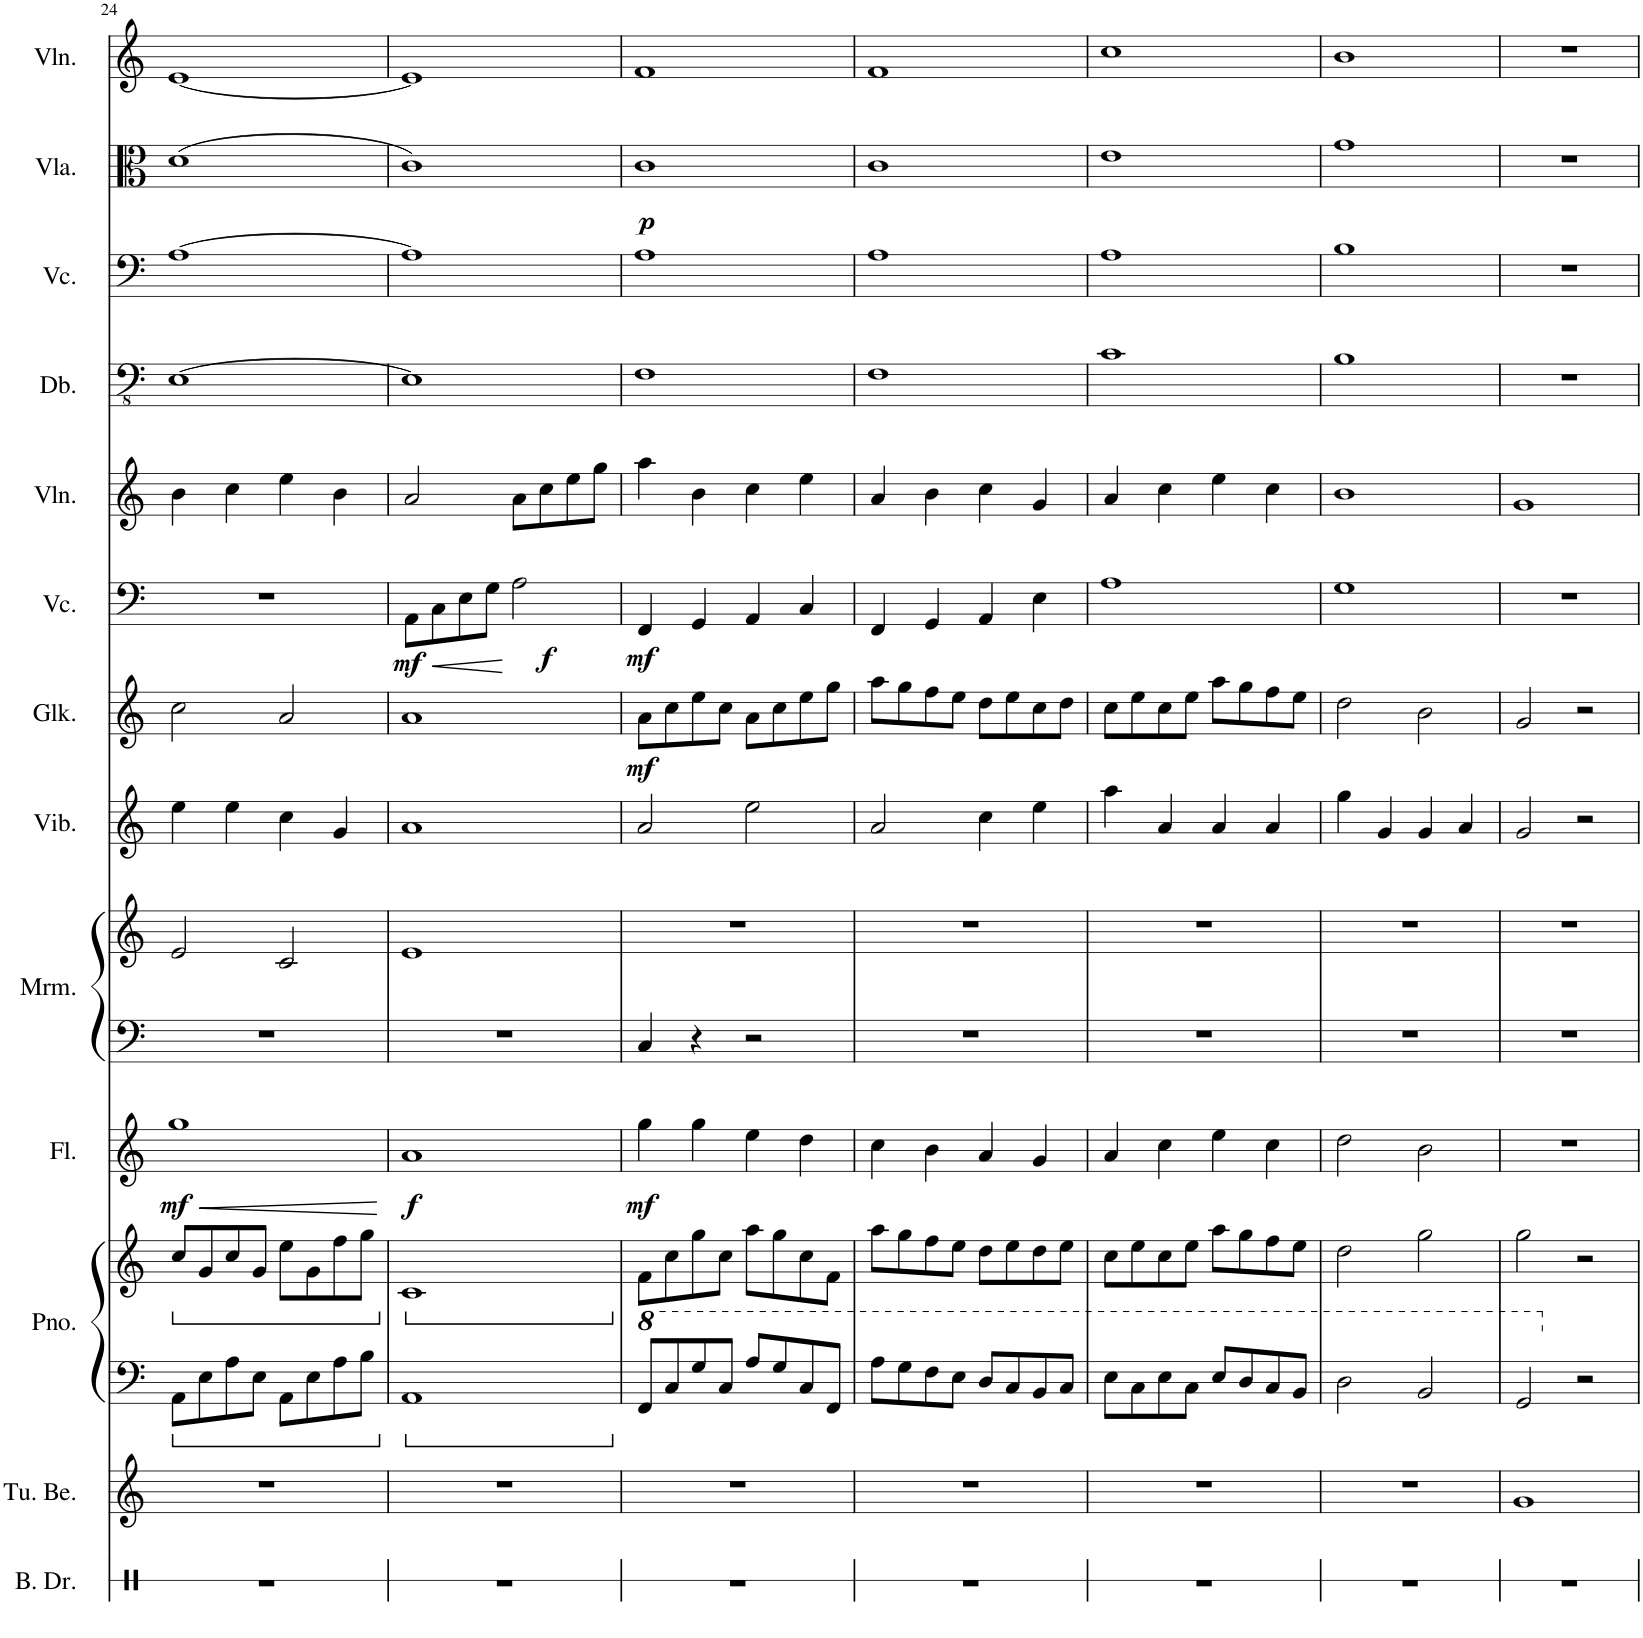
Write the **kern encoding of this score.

**kern	**kern	**kern	**kern	**kern	**dynam	**kern	**kern	**kern	**kern	**dynam	**kern	**dynam	**kern	**kern	**kern	**kern	**dynam	**kern
*part13	*part12	*part11	*part11	*part10	*part10	*part9	*part9	*part8	*part7	*part7	*part6	*part6	*part5	*part4	*part3	*part2	*part2	*part1
*staff15	*staff14	*staff13	*staff12	*staff11	*staff11	*staff10	*staff9	*staff8	*staff7	*staff7	*staff6	*staff6	*staff5	*staff4	*staff3	*staff2	*staff2	*staff1
*I"Bass Drum	*I"Tubular Bells	*I"Piano	*	*I"Flute	*	*I"Marimba	*	*I"Vibraphone	*I"Glockenspiel	*	*I"Violoncello	*	*I"Violin	*I"Double Bass	*I"Violoncello	*I"Viola	*	*I"Violin
*I'B. Dr.	*I'Tu. Be.	*I'Pno.	*	*I'Fl.	*	*I'Mrm.	*	*I'Vib.	*I'Glk.	*	*I'Vc.	*	*I'Vln.	*I'Db.	*I'Vc.	*I'Vla.	*	*I'Vln.
!!LO:PB:g=z
*clefX	*clefG2	*clefF4	*clefG2	*clefG2	*	*clefF4	*clefG2	*clefG2	*clefG2	*	*clefF4	*	*clefG2	*clefFv4	*clefF4	*clefC3	*	*clefG2
*	*	*	*	*	*	*	*	*	*Trd-14c-24	*	*	*	*	*Trd7c12	*	*	*	*
*k[]	*k[]	*k[]	*k[]	*k[]	*	*k[]	*k[]	*k[]	*k[]	*	*k[]	*	*k[]	*k[]	*k[]	*k[]	*	*k[]
*M4/4	*M4/4	*M4/4	*M4/4	*M4/4	*	*M4/4	*M4/4	*M4/4	*M4/4	*	*M4/4	*	*M4/4	*M4/4	*M4/4	*M4/4	*	*M4/4
*	*	*	*ped	*	*	*	*	*	*	*	*	*	*	*	*	*	*	*
=24	=24	=24	=24	=24	=24	=24	=24	=24	=24	=24	=24	=24	=24	=24	=24	=24	=24	=24
!	!	!	!	!	!LO:HP:b	!	!	!	!	!	!	!	!	!	!	!	!	!
!	!	!	!	!	!LO:DY:n=1:b	!	!	!	!	!	!	!	!	!	!	!	!	!
1r	1r	8AA\L	8cc/L	1gg	< mf	1r	2e/	4ee\	2cc\	.	1r	.	4b\	[1EE	[1A	(1d	.	[1e
.	.	8E\	8g/	.	.	.	.	.	.	.	.	.	.	.	.	.	.	.
.	.	8A\	8cc/	.	.	.	.	4ee\	.	.	.	.	4cc\	.	.	.	.	.
.	.	8E\J	8g/J	.	.	.	.	.	.	.	.	.	.	.	.	.	.	.
.	.	8AA\L	8ee\L	.	.	.	2c/	4cc\	2a/	.	.	.	4ee\	.	.	.	.	.
.	.	8E\	8g\	.	.	.	.	.	.	.	.	.	.	.	.	.	.	.
.	.	8A\	8ff\	.	.	.	.	4g/	.	.	.	.	4b\	.	.	.	.	.
.	.	8B\J	8gg\J	.	.	.	.	.	.	.	.	.	.	.	.	.	.	.
.	.	.	.	.	[	.	.	.	.	.	.	.	.	.	.	.	.	.
=25	=25	=25	=25	=25	=25	=25	=25	=25	=25	=25	=25	=25	=25	=25	=25	=25	=25	=25
*	*	*	*Xped	*	*	*	*	*	*	*	*	*	*	*	*	*	*	*
*	*	*	*ped	*	*	*	*	*	*	*	*	*	*	*	*	*	*	*
!	!	!	!	!	!LO:DY:b	!	!	!	!	!	!	!LO:HP:b	!	!	!	!	!	!
!	!	!	!	!	!	!	!	!	!	!	!	!LO:DY:n=1:b	!	!	!	!	!	!
*	*	*	*	*	*	*	*	*	*	*	*^	*	*	*	*	*	*	*
1r	1r	1AA	1c	1a	f	1r	1e	1a	1a	.	8AA\L	2ryy	< mf	2a/	1EE]	1A]	1c)	.	1e]
.	.	.	.	.	.	.	.	.	.	.	8C\	.	.	.	.	.	.	.	.
.	.	.	.	.	.	.	.	.	.	.	8E\	.	.	.	.	.	.	.	.
.	.	.	.	.	.	.	.	.	.	.	8G\J	.	.	.	.	.	.	.	.
.	.	.	.	.	.	.	.	.	.	.	2A\	8ryy	[	8a\L	.	.	.	.	.
!	!	!	!	!	!	!	!	!	!	!	!	!	!LO:DY:n=2:b	!	!	!	!	!	!
.	.	.	.	.	.	.	.	.	.	.	.	4.ryy	f	8cc\	.	.	.	.	.
.	.	.	.	.	.	.	.	.	.	.	.	.	.	8ee\	.	.	.	.	.
.	.	.	.	.	.	.	.	.	.	.	.	.	.	8gg\J	.	.	.	.	.
*	*	*	*	*	*	*	*	*	*	*	*v	*v	*	*	*	*	*	*	*
=26	=26	=26	=26	=26	=26	=26	=26	=26	=26	=26	=26	=26	=26	=26	=26	=26	=26	=26
*	*	*8va	*	*	*	*	*	*	*	*	*	*	*	*	*	*	*	*
*	*	*	*Xped	*	*	*	*	*	*	*	*	*	*	*	*	*	*	*
*	*	*	*	*	*	*	*	*	*	*	*^	*	*	*	*	*	*	*
!	!	!	!	!	!LO:DY:b	!	!	!	!	!LO:DY:b	!	!	!LO:DY:b	!	!	!	!	!LO:DY:b	!
*	*	*	*	*	*	*	*	*	*	*	*v	*v	*	*	*	*	*	*	*
1r	1r	8F/L	8f\L	4gg\	mf	4C/	1r	2a/	8a\L	mf	4FF/	mf	4aa\	1FF	1A	1c	p	1f
.	.	8c/	8cc\	.	.	.	.	.	8cc\	.	.	.	.	.	.	.	.	.
.	.	8g/	8gg\	4gg\	.	4r	.	.	8ee\	.	4GG/	.	4b\	.	.	.	.	.
.	.	8c/J	8cc\J	.	.	.	.	.	8cc\J	.	.	.	.	.	.	.	.	.
.	.	8a/L	8aa\L	4ee\	.	2r	.	2ee\	8a\L	.	4AA/	.	4cc\	.	.	.	.	.
.	.	8g/	8gg\	.	.	.	.	.	8cc\	.	.	.	.	.	.	.	.	.
.	.	8c/	8cc\	4dd\	.	.	.	.	8ee\	.	4C/	.	4ee\	.	.	.	.	.
.	.	8F/J	8f\J	.	.	.	.	.	8gg\J	.	.	.	.	.	.	.	.	.
=27	=27	=27	=27	=27	=27	=27	=27	=27	=27	=27	=27	=27	=27	=27	=27	=27	=27	=27
1r	1r	8a\L	8aa\L	4cc\	.	1r	1r	2a/	8aa\L	.	4FF/	.	4a/	1FF	1A	1c	.	1f
.	.	8g\	8gg\	.	.	.	.	.	8gg\	.	.	.	.	.	.	.	.	.
.	.	8f\	8ff\	4b\	.	.	.	.	8ff\	.	4GG/	.	4b\	.	.	.	.	.
.	.	8e\J	8ee\J	.	.	.	.	.	8ee\J	.	.	.	.	.	.	.	.	.
.	.	8d/L	8dd\L	4a/	.	.	.	4cc\	8dd\L	.	4AA/	.	4cc\	.	.	.	.	.
.	.	8c/	8ee\	.	.	.	.	.	8ee\	.	.	.	.	.	.	.	.	.
.	.	8B/	8dd\	4g/	.	.	.	4ee\	8cc\	.	4E\	.	4g/	.	.	.	.	.
.	.	8c/J	8ee\J	.	.	.	.	.	8dd\J	.	.	.	.	.	.	.	.	.
=28	=28	=28	=28	=28	=28	=28	=28	=28	=28	=28	=28	=28	=28	=28	=28	=28	=28	=28
1r	1r	8e\L	8cc\L	4a/	.	1r	1r	4aa\	8cc\L	.	1A	.	4a/	1C	1A	1e	.	1cc
.	.	8c\	8ee\	.	.	.	.	.	8ee\	.	.	.	.	.	.	.	.	.
.	.	8e\	8cc\	4cc\	.	.	.	4a/	8cc\	.	.	.	4cc\	.	.	.	.	.
.	.	8c\J	8ee\J	.	.	.	.	.	8ee\J	.	.	.	.	.	.	.	.	.
.	.	8e/L	8aa\L	4ee\	.	.	.	4a/	8aa\L	.	.	.	4ee\	.	.	.	.	.
.	.	8d/	8gg\	.	.	.	.	.	8gg\	.	.	.	.	.	.	.	.	.
.	.	8c/	8ff\	4cc\	.	.	.	4a/	8ff\	.	.	.	4cc\	.	.	.	.	.
.	.	8B/J	8ee\J	.	.	.	.	.	8ee\J	.	.	.	.	.	.	.	.	.
=29	=29	=29	=29	=29	=29	=29	=29	=29	=29	=29	=29	=29	=29	=29	=29	=29	=29	=29
1r	1r	2d\	2dd\	2dd\	.	1r	1r	4gg\	2dd\	.	1G	.	1b	1BB	1B	1g	.	1b
.	.	.	.	.	.	.	.	4g/	.	.	.	.	.	.	.	.	.	.
.	.	2B/	2gg\	2b\	.	.	.	4g/	2b\	.	.	.	.	.	.	.	.	.
.	.	.	.	.	.	.	.	4a/	.	.	.	.	.	.	.	.	.	.
=30	=30	=30	=30	=30	=30	=30	=30	=30	=30	=30	=30	=30	=30	=30	=30	=30	=30	=30
1r	1g	2G/	2gg\	1r	.	1r	1r	2g/	2g/	.	1r	.	1g	1r	1r	1r	.	1r
*	*	*X8va	*	*	*	*	*	*	*	*	*	*	*	*	*	*	*	*
.	.	2r	2r	.	.	.	.	2r	2r	.	.	.	.	.	.	.	.	.
=	=	=	=	=	=	=	=	=	=	=	=	=	=	=	=	=	=	=
*-	*-	*-	*-	*-	*-	*-	*-	*-	*-	*-	*-	*-	*-	*-	*-	*-	*-	*-
